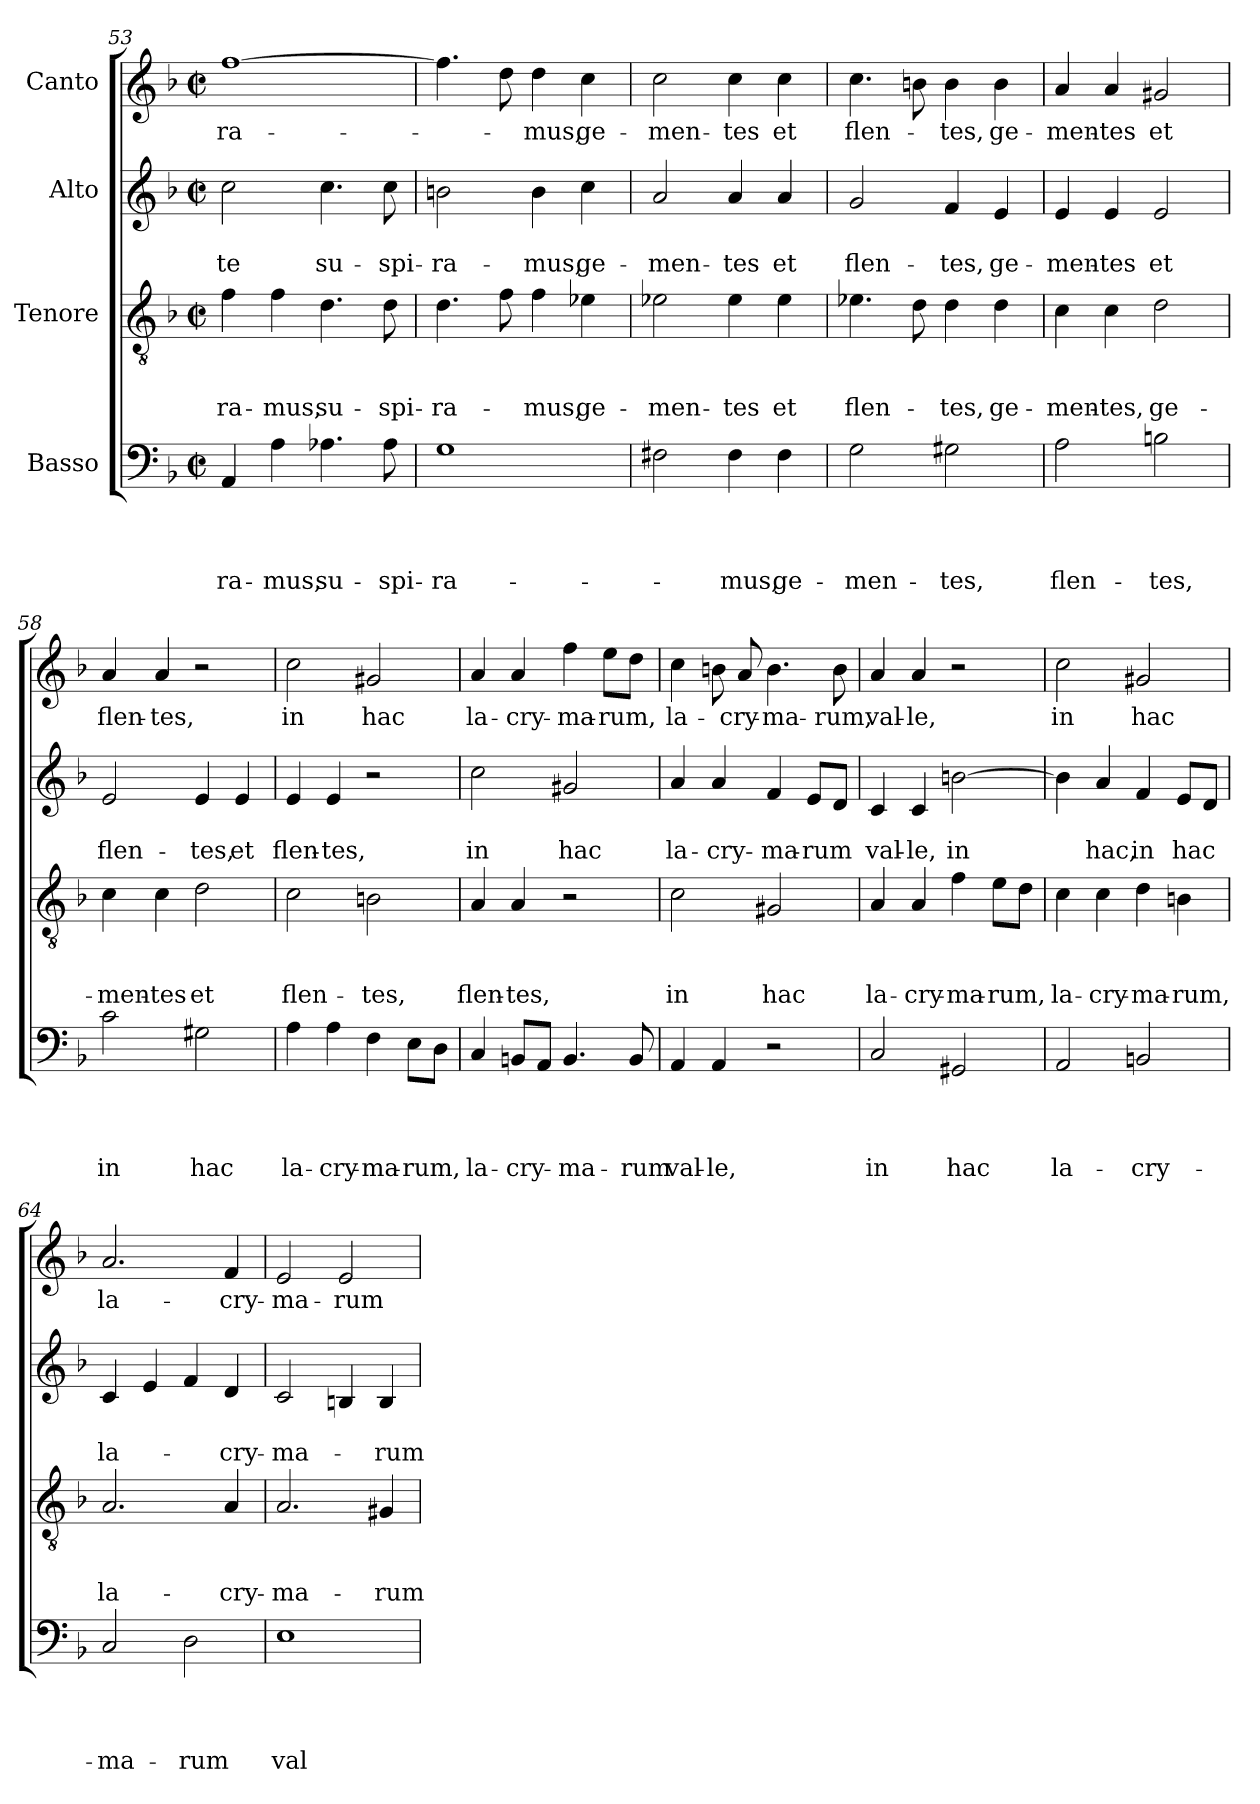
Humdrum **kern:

**kern	**text	**text	**text	**text	**kern	**text	**text	**text	**kern	**text	**text	**kern	**text
*part4	*part4	*part4	*part4	*part4	*part3	*part3	*part3	*part3	*part2	*part2	*part2	*part1	*part1
*staff4	*staff4	*staff4	*staff4	*staff4	*staff3	*staff3	*staff3	*staff3	*staff2	*staff2	*staff2	*staff1	*staff1
*I"Basso	*	*	*	*	*I"Tenore	*	*	*	*I"Alto	*	*	*I"Canto	*
*clefF4	*	*	*	*	*clefGv2	*	*	*	*clefG2	*	*	*clefG2	*
*k[b-]	*	*	*	*	*k[b-]	*	*	*	*k[b-]	*	*	*k[b-]	*
*F:	*	*	*	*	*F:	*	*	*	*F:	*	*	*F:	*
*M2/2	*	*	*	*	*M2/2	*	*	*	*M2/2	*	*	*M2/2	*
*met(c|)	*	*	*	*	*met(c|)	*	*	*	*met(c|)	*	*	*met(c|)	*
=53	=53	=53	=53	=53	=53	=53	=53	=53	=53	=53	=53	=53	=53
!	!	!	!	!LO:LY:b	!	!	!	!LO:LY:b	!	!	!LO:LY:b	!	!LO:LY:b
4AA/	.	.	.	-ra-	4f\	.	.	-ra-	2cc\	.	te	[>1ff	-ra-
!	!	!	!	!LO:LY:b	!	!	!	!LO:LY:b	!	!	!	!	!
4A\	.	.	.	-mus,	4f\	.	.	-mus,	.	.	.	.	.
!	!	!	!	!LO:LY:b	!	!	!	!LO:LY:b	!	!	!LO:LY:b	!	!
4.A-X\	.	.	.	su-	4.d\	.	.	su-	4.cc\	.	su-	.	.
!	!	!	!	!LO:LY:b	!	!	!	!LO:LY:b	!	!	!LO:LY:b	!	!
8A-\	.	.	.	-spi-	8d\	.	.	-spi-	8cc\	.	-spi-	.	.
=54	=54	=54	=54	=54	=54	=54	=54	=54	=54	=54	=54	=54	=54
!	!	!	!	!LO:LY:b	!	!	!	!LO:LY:b	!	!	!LO:LY:b	!	!
1G	.	.	.	-ra-	4.d\	.	.	-ra-	2bn\	.	-ra-	4.ff\]	.
.	.	.	.	.	8f\	.	.	.	.	.	.	8dd\	.
!	!	!	!	!	!	!	!	!LO:LY:b	!	!	!LO:LY:b	!	!LO:LY:b
.	.	.	.	.	4f\	.	.	-mus,	4b\	.	-mus,	4dd\	-mus,
!	!	!	!	!	!	!	!	!LO:LY:b	!	!	!LO:LY:b	!	!LO:LY:b
.	.	.	.	.	4e-X\	.	.	ge-	4cc\	.	ge-	4cc\	ge-
!!LO:PB:g=z
=55	=55	=55	=55	=55	=55	=55	=55	=55	=55	=55	=55	=55	=55
!	!	!	!	!	!	!	!	!LO:LY:b	!	!	!LO:LY:b	!	!LO:LY:b
2F#X\	.	.	.	.	2e-X\	.	.	-men-	2a/	.	-men-	2cc\	-men-
!	!	!	!	!LO:LY:b	!	!	!	!LO:LY:b	!	!	!LO:LY:b	!	!LO:LY:b
4F#\	.	.	.	-mus,	4e-\	.	.	-tes	4a/	.	-tes	4cc\	-tes
!	!	!	!	!LO:LY:b	!	!	!	!LO:LY:b	!	!	!LO:LY:b	!	!LO:LY:b
4F#\	.	.	.	ge-	4e-\	.	.	et	4a/	.	et	4cc\	et
=56	=56	=56	=56	=56	=56	=56	=56	=56	=56	=56	=56	=56	=56
!	!	!	!	!LO:LY:b	!	!	!	!LO:LY:b	!	!	!LO:LY:b	!	!LO:LY:b
2G\	.	.	.	-men-	4.e-X\	.	.	flen-	2g/	.	flen-	4.cc\	flen-
.	.	.	.	.	8d\	.	.	.	.	.	.	8bn\	.
!	!	!	!	!LO:LY:b	!	!	!	!LO:LY:b	!	!	!LO:LY:b	!	!LO:LY:b
2G#X\	.	.	.	-tes,	4d\	.	.	-tes,	4f/	.	-tes,	4b\	-tes,
!	!	!	!	!	!	!	!	!LO:LY:b	!	!	!LO:LY:b	!	!LO:LY:b
.	.	.	.	.	4d\	.	.	ge-	4e/	.	ge-	4b\	ge-
=57	=57	=57	=57	=57	=57	=57	=57	=57	=57	=57	=57	=57	=57
!	!	!	!	!LO:LY:b	!	!	!	!LO:LY:b	!	!	!LO:LY:b	!	!LO:LY:b
2A\	.	.	.	flen-	4c\	.	.	-men-	4e/	.	-men-	4a/	-men-
!	!	!	!	!	!	!	!	!LO:LY:b	!	!	!LO:LY:b	!	!LO:LY:b
.	.	.	.	.	4c\	.	.	-tes,	4e/	.	-tes	4a/	-tes
!	!	!	!	!LO:LY:b	!	!	!	!LO:LY:b	!	!	!LO:LY:b	!	!LO:LY:b
2Bn\	.	.	.	-tes,	2d\	.	.	ge-	2e/	.	et	2g#X/	et
=58	=58	=58	=58	=58	=58	=58	=58	=58	=58	=58	=58	=58	=58
!	!	!	!	!LO:LY:b	!	!	!	!LO:LY:b	!	!	!LO:LY:b	!	!LO:LY:b
2c\	.	.	.	in	4c\	.	.	-men-	2e/	.	flen-	4a/	flen-
!	!	!	!	!	!	!	!	!LO:LY:b	!	!	!	!	!LO:LY:b
.	.	.	.	.	4c\	.	.	-tes	.	.	.	4a/	-tes,
!	!	!	!	!LO:LY:b	!	!	!	!LO:LY:b	!	!	!LO:LY:b	!	!
2G#X\	.	.	.	hac	2d\	.	.	et	4e/	.	-tes,	2r	.
!	!	!	!	!	!	!	!	!	!	!	!LO:LY:b	!	!
.	.	.	.	.	.	.	.	.	4e/	.	et	.	.
=59	=59	=59	=59	=59	=59	=59	=59	=59	=59	=59	=59	=59	=59
!	!	!	!	!LO:LY:b	!	!	!	!LO:LY:b	!	!	!LO:LY:b	!	!LO:LY:b
4A\	.	.	.	la-	2c\	.	.	flen-	4e/	.	flen-	2cc\	in
!	!	!	!	!LO:LY:b	!	!	!	!	!	!	!LO:LY:b	!	!
4A\	.	.	.	-cry-	.	.	.	.	4e/	.	-tes,	.	.
!	!	!	!	!LO:LY:b	!	!	!	!LO:LY:b	!	!	!	!	!LO:LY:b
4F\	.	.	.	-ma-	2Bn\	.	.	-tes,	2r	.	.	2g#X/	hac
!	!	!	!	!LO:LY:b	!	!	!	!	!	!	!	!	!
8E\L	.	.	.	-rum,	.	.	.	.	.	.	.	.	.
8D\J	.	.	.	.	.	.	.	.	.	.	.	.	.
=60	=60	=60	=60	=60	=60	=60	=60	=60	=60	=60	=60	=60	=60
!	!	!	!	!LO:LY:b	!	!	!	!LO:LY:b	!	!	!LO:LY:b	!	!LO:LY:b
4C/	.	.	.	la-	4A/	.	.	flen-	2cc\	.	in	4a/	la-
!	!	!	!	!LO:LY:b	!	!	!	!LO:LY:b	!	!	!	!	!LO:LY:b
8BBn/L	.	.	.	-cry-	4A/	.	.	-tes,	.	.	.	4a/	-cry-
8AA/J	.	.	.	.	.	.	.	.	.	.	.	.	.
!	!	!	!	!LO:LY:b	!	!	!	!	!	!	!LO:LY:b	!	!LO:LY:b
4.BB/	.	.	.	-ma-	2r	.	.	.	2g#X/	.	hac	4ff\	-ma-
!	!	!	!	!	!	!	!	!	!	!	!	!	!LO:LY:b
.	.	.	.	.	.	.	.	.	.	.	.	8ee\L	-rum,
!	!	!	!	!LO:LY:b	!	!	!	!	!	!	!	!	!
8BB/	.	.	.	-rum	.	.	.	.	.	.	.	8dd\J	.
!!LO:PB:g=z
=61	=61	=61	=61	=61	=61	=61	=61	=61	=61	=61	=61	=61	=61
!	!	!	!	!LO:LY:b	!	!	!	!LO:LY:b	!	!	!LO:LY:b	!	!LO:LY:b
4AA/	.	.	.	val-	2c\	.	.	in	4a/	.	la-	4cc\	la-
!	!	!	!	!LO:LY:b	!	!	!	!	!	!	!LO:LY:b	!	!
4AA/	.	.	.	-le,	.	.	.	.	4a/	.	-cry-	8bn\	.
!	!	!	!	!	!	!	!	!	!	!	!	!	!LO:LY:b
.	.	.	.	.	.	.	.	.	.	.	.	8a/	-cry-
!	!	!	!	!	!	!	!	!LO:LY:b	!	!	!LO:LY:b	!	!LO:LY:b
2r	.	.	.	.	2G#X/	.	.	hac	4f/	.	-ma-	4.b\	-ma-
!	!	!	!	!	!	!	!	!	!	!	!LO:LY:b	!	!
.	.	.	.	.	.	.	.	.	8e/L	.	-rum	.	.
!	!	!	!	!	!	!	!	!	!	!	!	!	!LO:LY:b
.	.	.	.	.	.	.	.	.	8d/J	.	.	8b\	-rum,
=62	=62	=62	=62	=62	=62	=62	=62	=62	=62	=62	=62	=62	=62
!	!	!	!	!LO:LY:b	!	!	!	!LO:LY:b	!	!	!LO:LY:b	!	!LO:LY:b
2C/	.	.	.	in	4A/	.	.	la-	4c/	.	val-	4a/	val-
!	!	!	!	!	!	!	!	!LO:LY:b	!	!	!LO:LY:b	!	!LO:LY:b
.	.	.	.	.	4A/	.	.	-cry-	4c/	.	-le,	4a/	-le,
!	!	!	!	!LO:LY:b	!	!	!	!LO:LY:b	!	!	!LO:LY:b	!	!
2GG#X/	.	.	.	hac	4f\	.	.	-ma-	[>2bn\	.	in	2r	.
!	!	!	!	!	!	!	!	!LO:LY:b	!	!	!	!	!
.	.	.	.	.	8e\L	.	.	-rum,	.	.	.	.	.
.	.	.	.	.	8d\J	.	.	.	.	.	.	.	.
=63	=63	=63	=63	=63	=63	=63	=63	=63	=63	=63	=63	=63	=63
!	!	!	!	!LO:LY:b	!	!	!	!LO:LY:b	!	!	!	!	!LO:LY:b
2AA/	.	.	.	la-	4c\	.	.	la-	4b\]	.	.	2cc\	in
!	!	!	!	!	!	!	!	!LO:LY:b	!	!	!LO:LY:b	!	!
.	.	.	.	.	4c\	.	.	-cry-	4a/	.	hac,	.	.
!	!	!	!	!LO:LY:b	!	!	!	!LO:LY:b	!	!	!LO:LY:b	!	!LO:LY:b
2BBn/	.	.	.	-cry-	4d\	.	.	-ma-	4f/	.	in	2g#X/	hac
!	!	!	!	!	!	!	!	!LO:LY:b	!	!	!LO:LY:b	!	!
.	.	.	.	.	4Bn\	.	.	-rum,	8e/L	.	hac	.	.
.	.	.	.	.	.	.	.	.	8d/J	.	.	.	.
=64	=64	=64	=64	=64	=64	=64	=64	=64	=64	=64	=64	=64	=64
!	!	!	!	!LO:LY:b	!	!	!	!LO:LY:b	!	!	!LO:LY:b	!	!LO:LY:b
2C/	.	.	.	-ma-	2.A/	.	.	la-	4c/	.	la-	2.a/	la-
.	.	.	.	.	.	.	.	.	4e/	.	.	.	.
!	!	!	!	!LO:LY:b	!	!	!	!	!	!	!	!	!
2D\	.	.	.	-rum	.	.	.	.	4f/	.	.	.	.
!	!	!	!	!	!	!	!	!LO:LY:b	!	!	!LO:LY:b	!	!LO:LY:b
.	.	.	.	.	4A/	.	.	-cry-	4d/	.	-cry-	4f/	-cry-
=65	=65	=65	=65	=65	=65	=65	=65	=65	=65	=65	=65	=65	=65
!	!	!	!	!LO:LY:b	!	!	!	!LO:LY:b	!	!	!LO:LY:b	!	!LO:LY:b
1E	.	.	.	val-	2.A/	.	.	-ma-	2c/	.	-ma-	2e/	-ma-
!	!	!	!	!	!	!	!	!	!	!	!	!	!LO:LY:b
.	.	.	.	.	.	.	.	.	4Bn/	.	.	2e/	-rum
!	!	!	!	!	!	!	!	!LO:LY:b	!	!	!LO:LY:b	!	!
.	.	.	.	.	4G#X/	.	.	-rum	4B/	.	-rum	.	.
=	=	=	=	=	=	=	=	=	=	=	=	=	=
*-	*-	*-	*-	*-	*-	*-	*-	*-	*-	*-	*-	*-	*-
